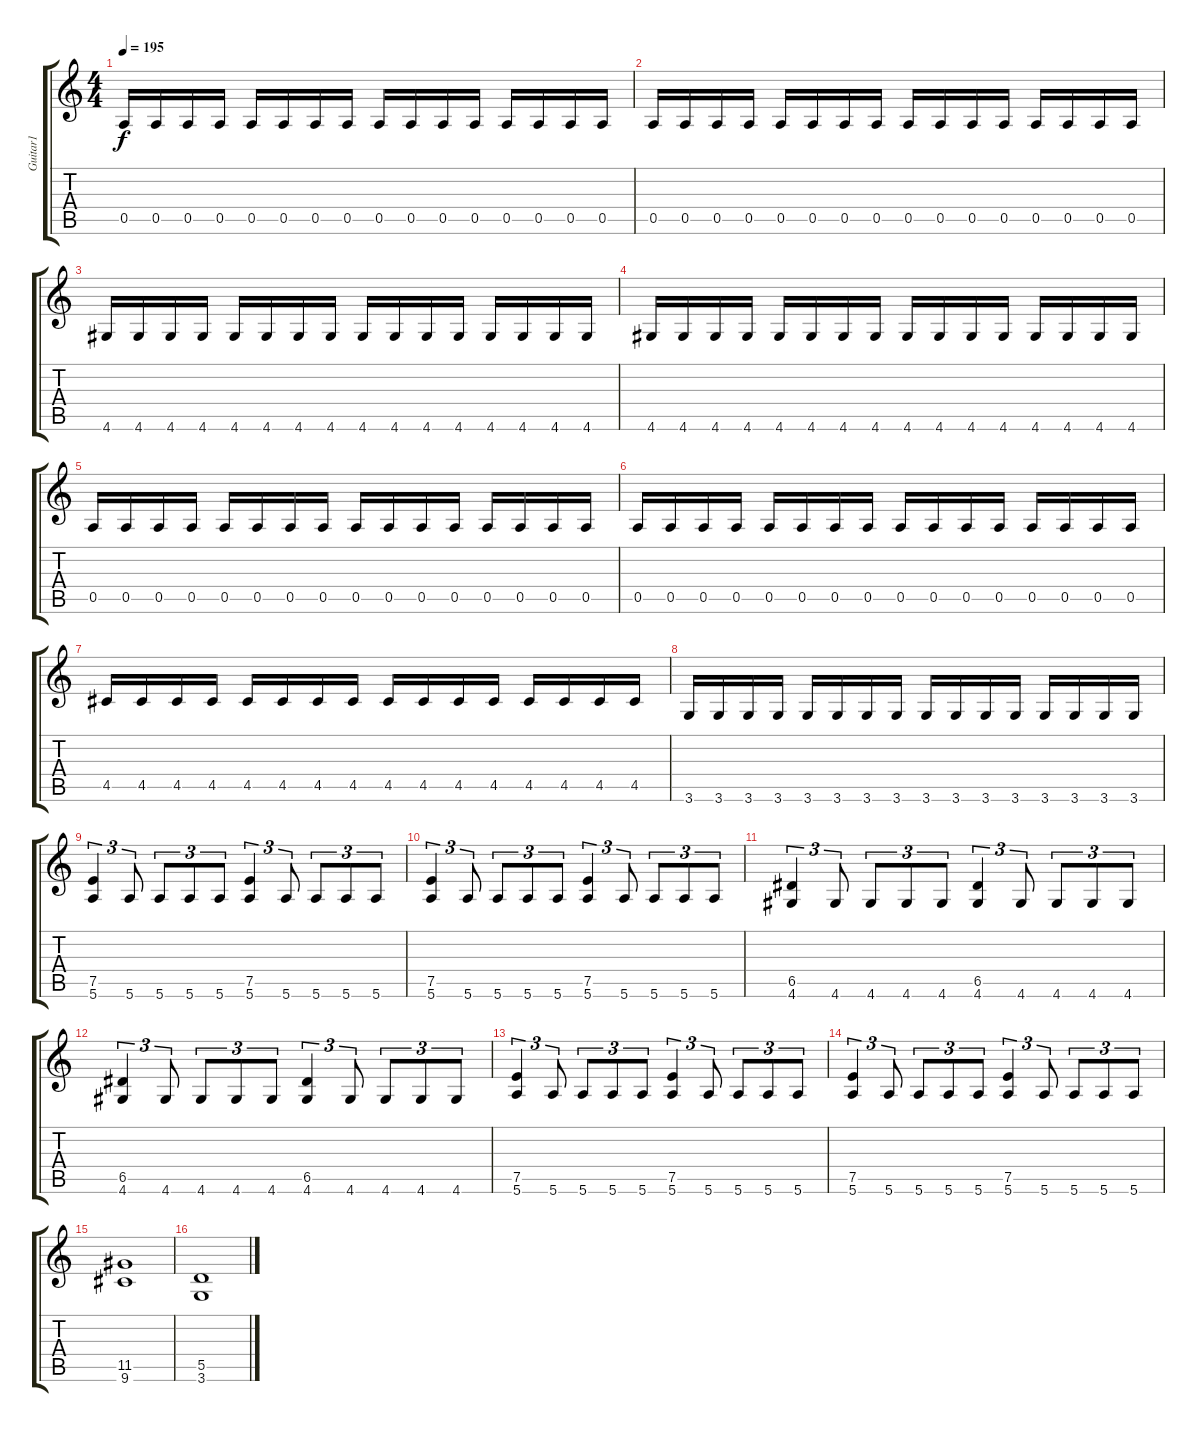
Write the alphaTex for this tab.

\track ("Guitar1" "Guitar1") {instrument distortionguitar}
\staff {score tabs}
\tuning (E4 B3 G3 D3 A2 E2) {hide}
\ts (4 4)
\tempo 195
\clef g2
\ks c
0.5.16{dy f} 0.5.16 0.5.16 0.5.16 0.5.16 0.5.16 0.5.16 0.5.16 0.5.16 0.5.16 0.5.16 0.5.16 0.5.16 0.5.16 0.5.16 0.5.16 |
0.5.16 0.5.16 0.5.16 0.5.16 0.5.16 0.5.16 0.5.16 0.5.16 0.5.16 0.5.16 0.5.16 0.5.16 0.5.16 0.5.16 0.5.16 0.5.16 |
4.6.16 4.6.16 4.6.16 4.6.16 4.6.16 4.6.16 4.6.16 4.6.16 4.6.16 4.6.16 4.6.16 4.6.16 4.6.16 4.6.16 4.6.16 4.6.16 |
4.6.16 4.6.16 4.6.16 4.6.16 4.6.16 4.6.16 4.6.16 4.6.16 4.6.16 4.6.16 4.6.16 4.6.16 4.6.16 4.6.16 4.6.16 4.6.16 |
0.5.16 0.5.16 0.5.16 0.5.16 0.5.16 0.5.16 0.5.16 0.5.16 0.5.16 0.5.16 0.5.16 0.5.16 0.5.16 0.5.16 0.5.16 0.5.16 |
0.5.16 0.5.16 0.5.16 0.5.16 0.5.16 0.5.16 0.5.16 0.5.16 0.5.16 0.5.16 0.5.16 0.5.16 0.5.16 0.5.16 0.5.16 0.5.16 |
4.5.16 4.5.16 4.5.16 4.5.16 4.5.16 4.5.16 4.5.16 4.5.16 4.5.16 4.5.16 4.5.16 4.5.16 4.5.16 4.5.16 4.5.16 4.5.16 |
3.6.16 3.6.16 3.6.16 3.6.16 3.6.16 3.6.16 3.6.16 3.6.16 3.6.16 3.6.16 3.6.16 3.6.16 3.6.16 3.6.16 3.6.16 3.6.16 |
(7.5 5.6).4{tu (3 2)} 5.6.8{tu (3 2)} 5.6.8{tu (3 2)} 5.6.8{tu (3 2)} 5.6.8{tu (3 2)} (7.5 5.6).4{tu (3 2)} 5.6.8{tu (3 2)} 5.6.8{tu (3 2)} 5.6.8{tu (3 2)} 5.6.8{tu (3 2)} |
(7.5 5.6).4{tu (3 2)} 5.6.8{tu (3 2)} 5.6.8{tu (3 2)} 5.6.8{tu (3 2)} 5.6.8{tu (3 2)} (7.5 5.6).4{tu (3 2)} 5.6.8{tu (3 2)} 5.6.8{tu (3 2)} 5.6.8{tu (3 2)} 5.6.8{tu (3 2)} |
(6.5 4.6).4{tu (3 2)} 4.6.8{tu (3 2)} 4.6.8{tu (3 2)} 4.6.8{tu (3 2)} 4.6.8{tu (3 2)} (6.5 4.6).4{tu (3 2)} 4.6.8{tu (3 2)} 4.6.8{tu (3 2)} 4.6.8{tu (3 2)} 4.6.8{tu (3 2)} |
(6.5 4.6).4{tu (3 2)} 4.6.8{tu (3 2)} 4.6.8{tu (3 2)} 4.6.8{tu (3 2)} 4.6.8{tu (3 2)} (6.5 4.6).4{tu (3 2)} 4.6.8{tu (3 2)} 4.6.8{tu (3 2)} 4.6.8{tu (3 2)} 4.6.8{tu (3 2)} |
(7.5 5.6).4{tu (3 2)} 5.6.8{tu (3 2)} 5.6.8{tu (3 2)} 5.6.8{tu (3 2)} 5.6.8{tu (3 2)} (7.5 5.6).4{tu (3 2)} 5.6.8{tu (3 2)} 5.6.8{tu (3 2)} 5.6.8{tu (3 2)} 5.6.8{tu (3 2)} |
(7.5 5.6).4{tu (3 2)} 5.6.8{tu (3 2)} 5.6.8{tu (3 2)} 5.6.8{tu (3 2)} 5.6.8{tu (3 2)} (7.5 5.6).4{tu (3 2)} 5.6.8{tu (3 2)} 5.6.8{tu (3 2)} 5.6.8{tu (3 2)} 5.6.8{tu (3 2)} |
(11.5 9.6).1 |
(5.5 3.6).1
